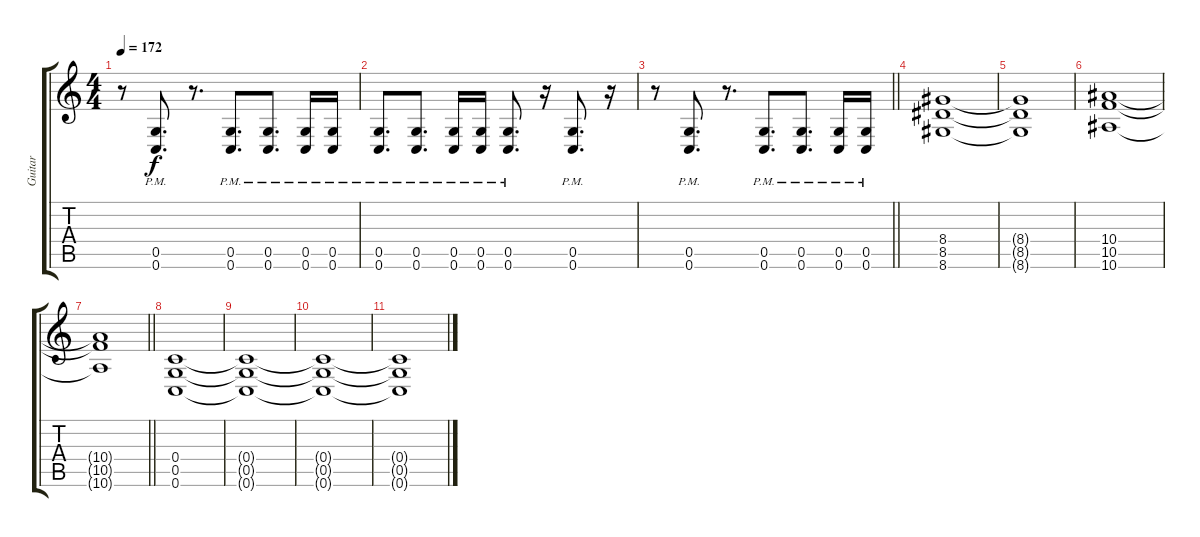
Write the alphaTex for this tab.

\track ("Guitar" "Guitar") {instrument distortionguitar}
\staff {score tabs}
\tuning (D4 A3 F3 C3 G2 C2) {hide}
\ts (4 4)
\tempo 172
\clef g2
\ks c
r.8{dy f} (0.5{pm} 0.6{pm}).8{d} r.8{d} (0.5{pm} 0.6{pm}).8{d} (0.5{pm} 0.6{pm}).8{d} (0.5{pm} 0.6{pm}).16 (0.5{pm} 0.6{pm}).16 |
(0.5{pm} 0.6{pm}).8{d} (0.5{pm} 0.6{pm}).8{d} (0.5{pm} 0.6{pm}).16 (0.5{pm} 0.6{pm}).16 (0.5{pm} 0.6{pm}).8{d} r.16 (0.5{pm} 0.6{pm}).8{d} r.16 |
\barLineRight lightlight
r.8 (0.5{pm} 0.6{pm}).8{d} r.8{d} (0.5{pm} 0.6{pm}).8{d} (0.5{pm} 0.6{pm}).8{d} (0.5{pm} 0.6{pm}).16 (0.5{pm} 0.6{pm}).16 |
\section ("" " ")
(8.4 8.5 8.6).1 |
(8.4{t} 8.5{t} 8.6{t}).1 |
(10.4 10.5 10.6).1 |
\barLineRight lightlight
(10.4{t} 10.5{t} 10.6{t}).1 |
\section ("" " ")
(0.4 0.5 0.6).1 |
(0.4{t} 0.5{t} 0.6{t}).1{volume 2} |
(0.4{t} 0.5{t} 0.6{t}).1 |
(0.4{t} 0.5{t} 0.6{t}).1
